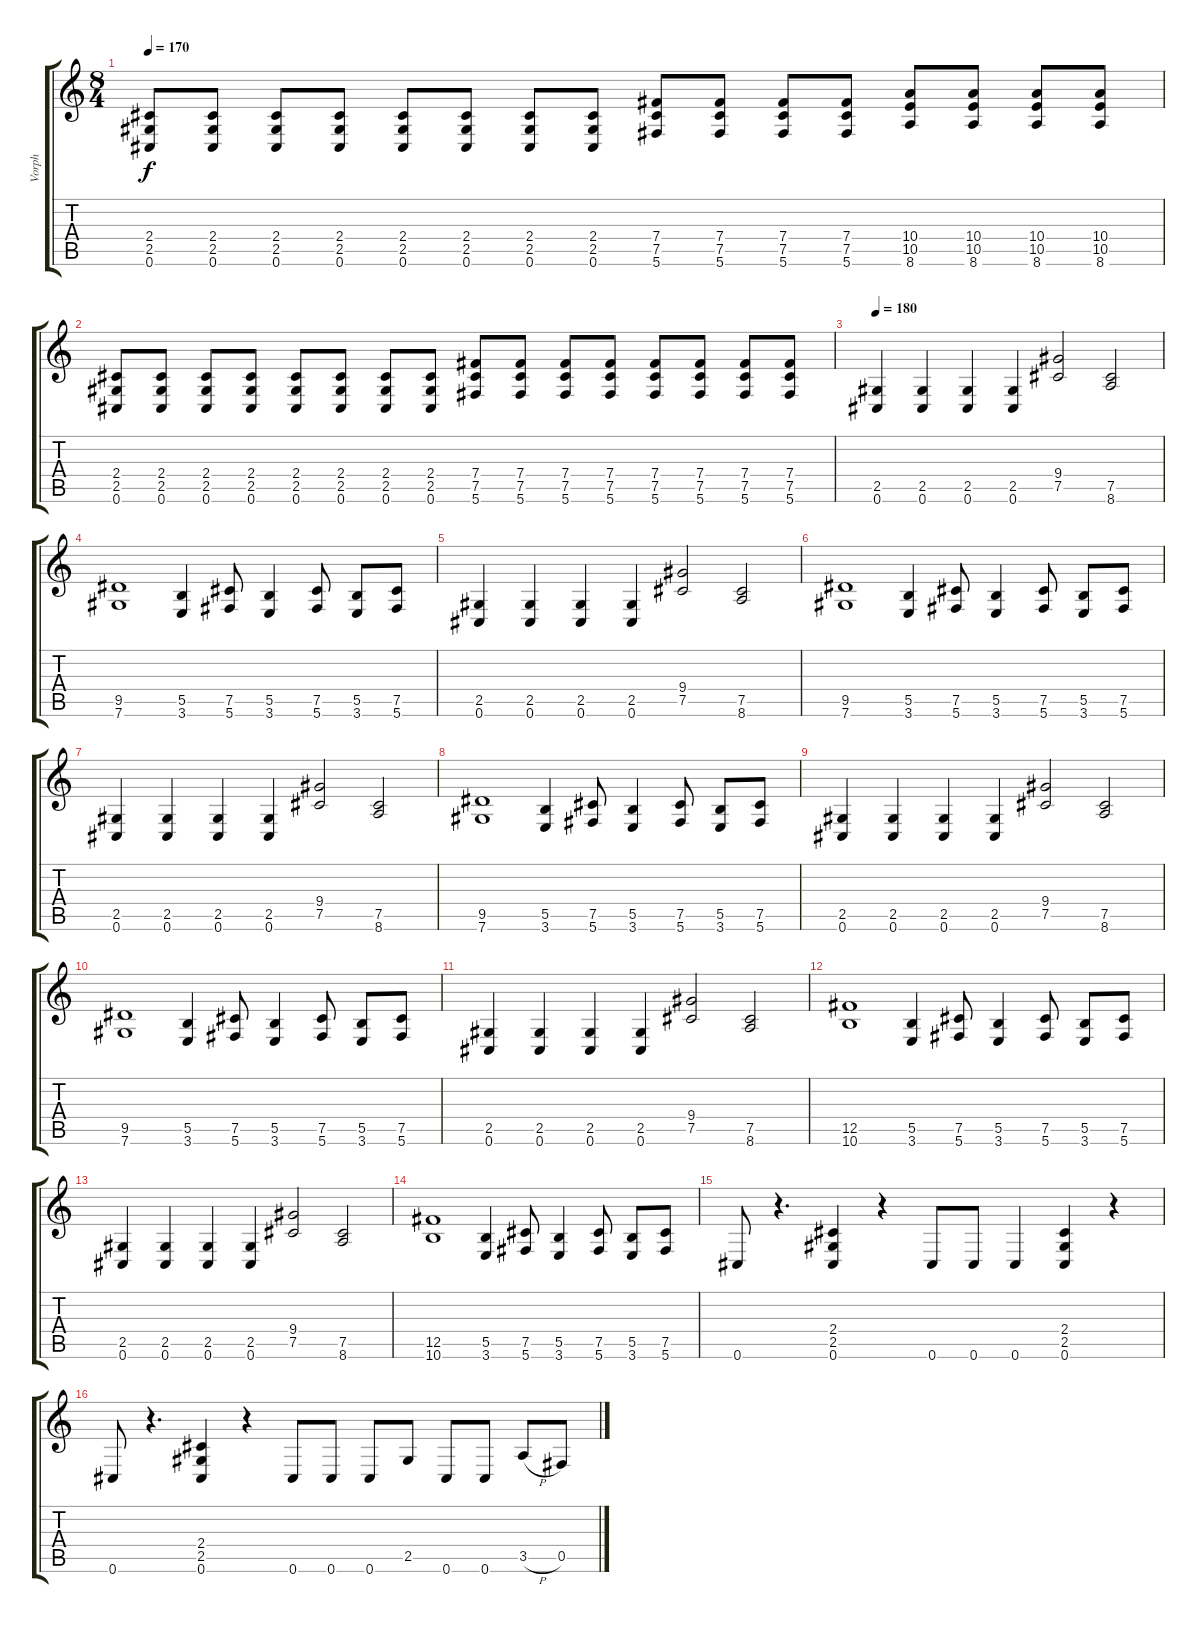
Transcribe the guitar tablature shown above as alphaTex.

\track ("Vorph" "Vorph") {instrument distortionguitar}
\staff {score tabs}
\tuning (Db4 Ab3 E3 B2 Gb2 Db2) {hide}
\ts (8 4)
\tempo 170
\clef g2
\ks c
(2.4 2.5 0.6).8{dy f} (2.4 2.5 0.6).8 (2.4 2.5 0.6).8 (2.4 2.5 0.6).8 (2.4 2.5 0.6).8 (2.4 2.5 0.6).8 (2.4 2.5 0.6).8 (2.4 2.5 0.6).8 (7.4 7.5 5.6).8 (7.4 7.5 5.6).8 (7.4 7.5 5.6).8 (7.4 7.5 5.6).8 (10.4 10.5 8.6).8 (10.4 10.5 8.6).8 (10.4 10.5 8.6).8 (10.4 10.5 8.6).8 |
(2.4 2.5 0.6).8 (2.4 2.5 0.6).8 (2.4 2.5 0.6).8 (2.4 2.5 0.6).8 (2.4 2.5 0.6).8 (2.4 2.5 0.6).8 (2.4 2.5 0.6).8 (2.4 2.5 0.6).8 (7.4 7.5 5.6).8 (7.4 7.5 5.6).8 (7.4 7.5 5.6).8 (7.4 7.5 5.6).8 (7.4 7.5 5.6).8 (7.4 7.5 5.6).8 (7.4 7.5 5.6).8 (7.4 7.5 5.6).8 |
\tempo 180
(2.5 0.6).4 (2.5 0.6).4 (2.5 0.6).4 (2.5 0.6).4 (9.4 7.5).2 (7.5 8.6).2 |
(9.5 7.6).1 (5.5 3.6).4 (7.5 5.6).8 (5.5 3.6).4 (7.5 5.6).8 (5.5 3.6).8 (7.5 5.6).8 |
(2.5 0.6).4 (2.5 0.6).4 (2.5 0.6).4 (2.5 0.6).4 (9.4 7.5).2 (7.5 8.6).2 |
(9.5 7.6).1 (5.5 3.6).4 (7.5 5.6).8 (5.5 3.6).4 (7.5 5.6).8 (5.5 3.6).8 (7.5 5.6).8 |
(2.5 0.6).4 (2.5 0.6).4 (2.5 0.6).4 (2.5 0.6).4 (9.4 7.5).2 (7.5 8.6).2 |
(9.5 7.6).1 (5.5 3.6).4 (7.5 5.6).8 (5.5 3.6).4 (7.5 5.6).8 (5.5 3.6).8 (7.5 5.6).8 |
(2.5 0.6).4 (2.5 0.6).4 (2.5 0.6).4 (2.5 0.6).4 (9.4 7.5).2 (7.5 8.6).2 |
(9.5 7.6).1 (5.5 3.6).4 (7.5 5.6).8 (5.5 3.6).4 (7.5 5.6).8 (5.5 3.6).8 (7.5 5.6).8 |
(2.5 0.6).4 (2.5 0.6).4 (2.5 0.6).4 (2.5 0.6).4 (9.4 7.5).2 (7.5 8.6).2 |
(12.5 10.6).1 (5.5 3.6).4 (7.5 5.6).8 (5.5 3.6).4 (7.5 5.6).8 (5.5 3.6).8 (7.5 5.6).8 |
(2.5 0.6).4 (2.5 0.6).4 (2.5 0.6).4 (2.5 0.6).4 (9.4 7.5).2 (7.5 8.6).2 |
(12.5 10.6).1 (5.5 3.6).4 (7.5 5.6).8 (5.5 3.6).4 (7.5 5.6).8 (5.5 3.6).8 (7.5 5.6).8 |
0.6.8 r.4{d} (2.4 2.5 0.6).4 r.4 0.6.8 0.6.8 0.6.4 (2.4 2.5 0.6).4 r.4 |
0.6.8 r.4{d} (2.4 2.5 0.6).4 r.4 0.6.8 0.6.8 0.6.8 2.5.8 0.6.8 0.6.8 3.5{h}.8 0.5.8
